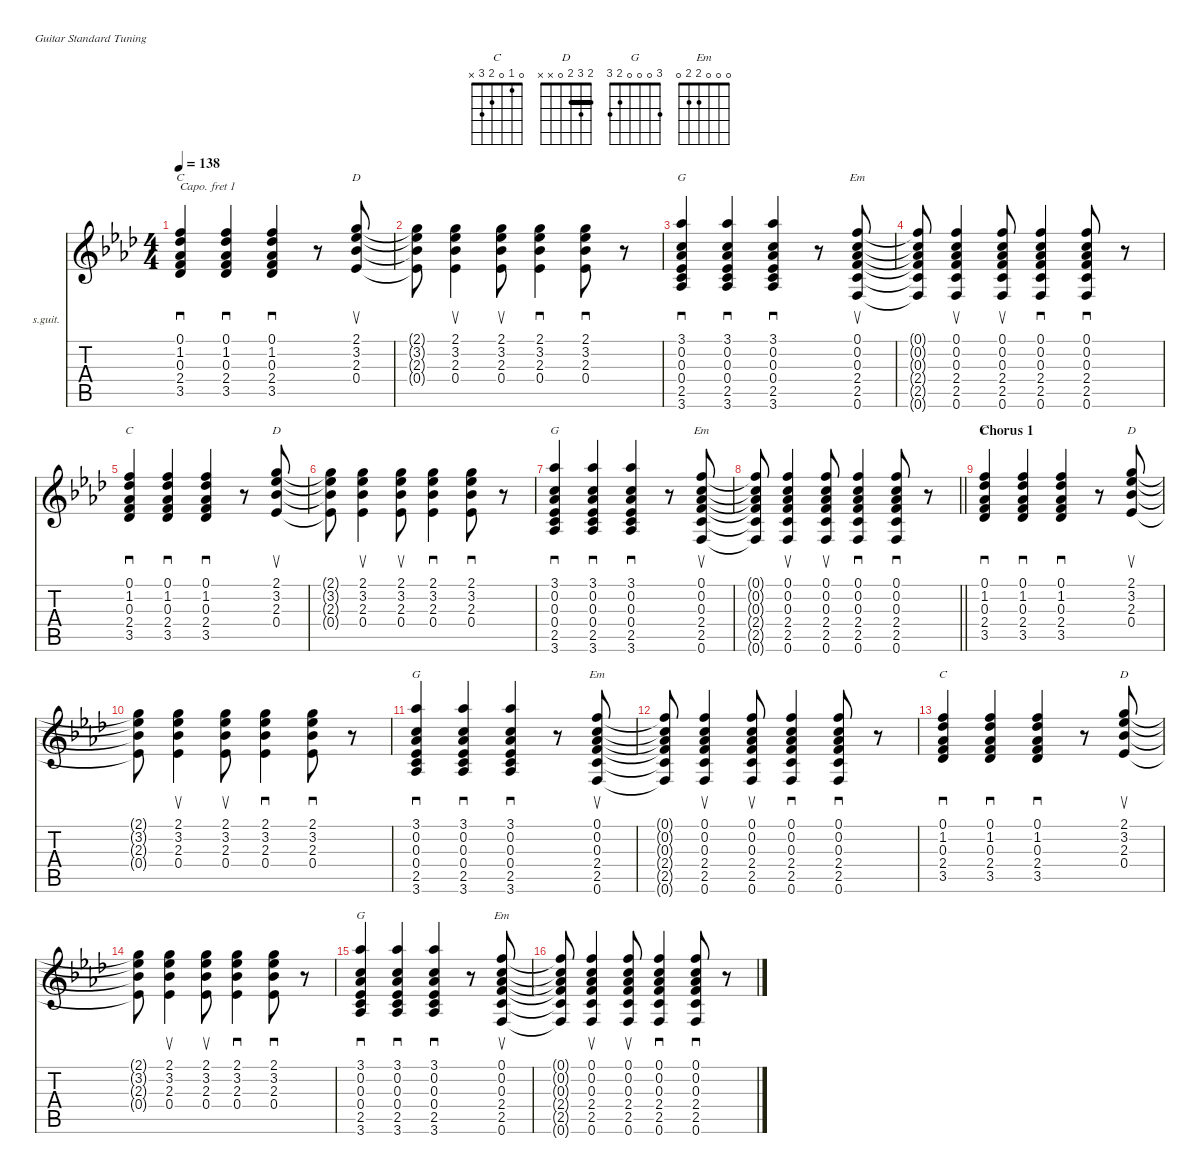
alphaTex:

\defaultSystemsLayout 4
\hideDynamics
\bracketExtendMode nobrackets
\firstSystemTrackNameOrientation horizontal
\otherSystemsTrackNameOrientation horizontal
\track ("cowboy chords 05" "s.guit.") {instrument acousticguitarsteel}
\staff {score tabs}
\capo 1
\tuning (E4 B3 G3 D3 A2 E2)
\chord ("C" 0 1 0 2 3 x) {showfingering false}
\chord ("D" 2 3 2 0 x x) {showfingering false barre 2}
\chord ("G" 3 0 0 0 2 3) {showfingering false}
\chord ("Em" 0 0 0 2 2 0) {showfingering false}
\ts (4 4)
\tempo 138
\clef g2
\ks ab
(3.5{acc b} 2.4{acc forcenatural} 0.3{acc b} 1.2{acc b} 0.1{acc forcenatural}).4{sd ch "C" dy mf beam Up} (3.5{acc b} 2.4{acc forcenatural} 0.3{acc b} 1.2{acc b} 0.1{acc forcenatural}).4{sd beam Up} (3.5{acc b} 2.4{acc forcenatural} 0.3{acc b} 1.2{acc b} 0.1{acc forcenatural}).4{sd beam Up} r.8{beam Up} (0.4{acc b} 2.3{acc b} 3.2{acc b} 2.1{acc forcenatural}).8{su ch "D" beam Down} |
(2.1{t acc forcenatural} 3.2{t acc b} 2.3{t acc b} 0.4{t acc b}).8{beam Down} (0.4{acc b} 2.3{acc b} 3.2{acc b} 2.1{acc forcenatural}).4{su beam Down} (0.4{acc b} 2.3{acc b} 3.2{acc b} 2.1{acc forcenatural}).8{su beam Down} (0.4{acc b} 2.3{acc b} 3.2{acc b} 2.1{acc forcenatural}).4{sd beam Down} (0.4{acc b} 2.3{acc b} 3.2{acc b} 2.1{acc forcenatural}).8{sd beam Down} r.8{beam Down} |
(2.5{acc forcenatural} 0.4{acc b} 0.3{acc b} 0.2{acc forcenatural} 3.1{acc b} 3.6{acc b}).4{sd ch "G" beam Up} (2.5{acc forcenatural} 0.4{acc b} 0.3{acc b} 0.2{acc forcenatural} 3.1{acc b} 3.6{acc b}).4{sd beam Up} (2.5{acc forcenatural} 0.4{acc b} 0.3{acc b} 0.2{acc forcenatural} 3.1{acc b} 3.6{acc b}).4{sd beam Up} r.8{beam Up} (2.4{acc forcenatural} 0.3{acc b} 0.2{acc forcenatural} 0.1{acc forcenatural} 0.6{acc forcenatural} 2.5{acc forcenatural}).8{su ch "Em" beam Up} |
(0.1{t acc forcenatural} 0.2{t acc forcenatural} 0.3{t acc b} 2.4{t acc forcenatural} 0.6{t acc forcenatural} 2.5{t acc forcenatural}).8{beam Up} (2.4{acc forcenatural} 0.3{acc b} 0.2{acc forcenatural} 0.1{acc forcenatural} 0.6{acc forcenatural} 2.5{acc forcenatural}).4{su beam Up} (2.4{acc forcenatural} 0.3{acc b} 0.2{acc forcenatural} 0.1{acc forcenatural} 0.6{acc forcenatural} 2.5{acc forcenatural}).8{su beam Up} (2.4{acc forcenatural} 0.3{acc b} 0.2{acc forcenatural} 0.1{acc forcenatural} 0.6{acc forcenatural} 2.5{acc forcenatural}).4{sd beam Up} (2.4{acc forcenatural} 0.3{acc b} 0.2{acc forcenatural} 0.1{acc forcenatural} 0.6{acc forcenatural} 2.5{acc forcenatural}).8{sd beam Up} r.8{beam Up} |
(3.5{acc b} 2.4{acc forcenatural} 0.3{acc b} 1.2{acc b} 0.1{acc forcenatural}).4{sd ch "C" beam Up} (3.5{acc b} 2.4{acc forcenatural} 0.3{acc b} 1.2{acc b} 0.1{acc forcenatural}).4{sd beam Up} (3.5{acc b} 2.4{acc forcenatural} 0.3{acc b} 1.2{acc b} 0.1{acc forcenatural}).4{sd beam Up} r.8{beam Up} (0.4{acc b} 2.3{acc b} 3.2{acc b} 2.1{acc forcenatural}).8{su ch "D" beam Down} |
(2.1{t acc forcenatural} 3.2{t acc b} 2.3{t acc b} 0.4{t acc b}).8{beam Down} (0.4{acc b} 2.3{acc b} 3.2{acc b} 2.1{acc forcenatural}).4{su beam Down} (0.4{acc b} 2.3{acc b} 3.2{acc b} 2.1{acc forcenatural}).8{su beam Down} (0.4{acc b} 2.3{acc b} 3.2{acc b} 2.1{acc forcenatural}).4{sd beam Down} (0.4{acc b} 2.3{acc b} 3.2{acc b} 2.1{acc forcenatural}).8{sd beam Down} r.8{beam Down} |
(2.5{acc forcenatural} 0.4{acc b} 0.3{acc b} 0.2{acc forcenatural} 3.1{acc b} 3.6{acc b}).4{sd ch "G" beam Up} (2.5{acc forcenatural} 0.4{acc b} 0.3{acc b} 0.2{acc forcenatural} 3.1{acc b} 3.6{acc b}).4{sd beam Up} (2.5{acc forcenatural} 0.4{acc b} 0.3{acc b} 0.2{acc forcenatural} 3.1{acc b} 3.6{acc b}).4{sd beam Up} r.8{beam Up} (2.4{acc forcenatural} 0.3{acc b} 0.2{acc forcenatural} 0.1{acc forcenatural} 0.6{acc forcenatural} 2.5{acc forcenatural}).8{su ch "Em" beam Up} |
\barLineRight lightlight
(0.1{t acc forcenatural} 0.2{t acc forcenatural} 0.3{t acc b} 2.4{t acc forcenatural} 0.6{t acc forcenatural} 2.5{t acc forcenatural}).8{beam Up} (2.4{acc forcenatural} 0.3{acc b} 0.2{acc forcenatural} 0.1{acc forcenatural} 0.6{acc forcenatural} 2.5{acc forcenatural}).4{su beam Up} (2.4{acc forcenatural} 0.3{acc b} 0.2{acc forcenatural} 0.1{acc forcenatural} 0.6{acc forcenatural} 2.5{acc forcenatural}).8{su beam Up} (2.4{acc forcenatural} 0.3{acc b} 0.2{acc forcenatural} 0.1{acc forcenatural} 0.6{acc forcenatural} 2.5{acc forcenatural}).4{sd beam Up} (2.4{acc forcenatural} 0.3{acc b} 0.2{acc forcenatural} 0.1{acc forcenatural} 0.6{acc forcenatural} 2.5{acc forcenatural}).8{sd beam Up} r.8{beam Up} |
\section ("" "Chorus 1")
(3.5{acc b} 2.4{acc forcenatural} 0.3{acc b} 1.2{acc b} 0.1{acc forcenatural}).4{sd ch "C" beam Up} (3.5{acc b} 2.4{acc forcenatural} 0.3{acc b} 1.2{acc b} 0.1{acc forcenatural}).4{sd beam Up} (3.5{acc b} 2.4{acc forcenatural} 0.3{acc b} 1.2{acc b} 0.1{acc forcenatural}).4{sd beam Up} r.8{beam Up} (0.4{acc b} 2.3{acc b} 3.2{acc b} 2.1{acc forcenatural}).8{su ch "D" beam Down} |
(2.1{t acc forcenatural} 3.2{t acc b} 2.3{t acc b} 0.4{t acc b}).8{beam Down} (0.4{acc b} 2.3{acc b} 3.2{acc b} 2.1{acc forcenatural}).4{su beam Down} (0.4{acc b} 2.3{acc b} 3.2{acc b} 2.1{acc forcenatural}).8{su beam Down} (0.4{acc b} 2.3{acc b} 3.2{acc b} 2.1{acc forcenatural}).4{sd beam Down} (0.4{acc b} 2.3{acc b} 3.2{acc b} 2.1{acc forcenatural}).8{sd beam Down} r.8{beam Down} |
(2.5{acc forcenatural} 0.4{acc b} 0.3{acc b} 0.2{acc forcenatural} 3.1{acc b} 3.6{acc b}).4{sd ch "G" beam Up} (2.5{acc forcenatural} 0.4{acc b} 0.3{acc b} 0.2{acc forcenatural} 3.1{acc b} 3.6{acc b}).4{sd beam Up} (2.5{acc forcenatural} 0.4{acc b} 0.3{acc b} 0.2{acc forcenatural} 3.1{acc b} 3.6{acc b}).4{sd beam Up} r.8{beam Up} (2.4{acc forcenatural} 0.3{acc b} 0.2{acc forcenatural} 0.1{acc forcenatural} 0.6{acc forcenatural} 2.5{acc forcenatural}).8{su ch "Em" beam Up} |
(0.1{t acc forcenatural} 0.2{t acc forcenatural} 0.3{t acc b} 2.4{t acc forcenatural} 0.6{t acc forcenatural} 2.5{t acc forcenatural}).8{beam Up} (2.4{acc forcenatural} 0.3{acc b} 0.2{acc forcenatural} 0.1{acc forcenatural} 0.6{acc forcenatural} 2.5{acc forcenatural}).4{su beam Up} (2.4{acc forcenatural} 0.3{acc b} 0.2{acc forcenatural} 0.1{acc forcenatural} 0.6{acc forcenatural} 2.5{acc forcenatural}).8{su beam Up} (2.4{acc forcenatural} 0.3{acc b} 0.2{acc forcenatural} 0.1{acc forcenatural} 0.6{acc forcenatural} 2.5{acc forcenatural}).4{sd beam Up} (2.4{acc forcenatural} 0.3{acc b} 0.2{acc forcenatural} 0.1{acc forcenatural} 0.6{acc forcenatural} 2.5{acc forcenatural}).8{sd beam Up} r.8{beam Up} |
(3.5{acc b} 2.4{acc forcenatural} 0.3{acc b} 1.2{acc b} 0.1{acc forcenatural}).4{sd ch "C" beam Up} (3.5{acc b} 2.4{acc forcenatural} 0.3{acc b} 1.2{acc b} 0.1{acc forcenatural}).4{sd beam Up} (3.5{acc b} 2.4{acc forcenatural} 0.3{acc b} 1.2{acc b} 0.1{acc forcenatural}).4{sd beam Up} r.8{beam Up} (0.4{acc b} 2.3{acc b} 3.2{acc b} 2.1{acc forcenatural}).8{su ch "D" beam Down} |
(2.1{t acc forcenatural} 3.2{t acc b} 2.3{t acc b} 0.4{t acc b}).8{beam Down} (0.4{acc b} 2.3{acc b} 3.2{acc b} 2.1{acc forcenatural}).4{su beam Down} (0.4{acc b} 2.3{acc b} 3.2{acc b} 2.1{acc forcenatural}).8{su beam Down} (0.4{acc b} 2.3{acc b} 3.2{acc b} 2.1{acc forcenatural}).4{sd beam Down} (0.4{acc b} 2.3{acc b} 3.2{acc b} 2.1{acc forcenatural}).8{sd beam Down} r.8{beam Down} |
(2.5{acc forcenatural} 0.4{acc b} 0.3{acc b} 0.2{acc forcenatural} 3.1{acc b} 3.6{acc b}).4{sd ch "G" beam Up} (2.5{acc forcenatural} 0.4{acc b} 0.3{acc b} 0.2{acc forcenatural} 3.1{acc b} 3.6{acc b}).4{sd beam Up} (2.5{acc forcenatural} 0.4{acc b} 0.3{acc b} 0.2{acc forcenatural} 3.1{acc b} 3.6{acc b}).4{sd beam Up} r.8{beam Up} (2.4{acc forcenatural} 0.3{acc b} 0.2{acc forcenatural} 0.1{acc forcenatural} 0.6{acc forcenatural} 2.5{acc forcenatural}).8{su ch "Em" beam Up} |
(0.1{t acc forcenatural} 0.2{t acc forcenatural} 0.3{t acc b} 2.4{t acc forcenatural} 0.6{t acc forcenatural} 2.5{t acc forcenatural}).8{beam Up} (2.4{acc forcenatural} 0.3{acc b} 0.2{acc forcenatural} 0.1{acc forcenatural} 0.6{acc forcenatural} 2.5{acc forcenatural}).4{su beam Up} (2.4{acc forcenatural} 0.3{acc b} 0.2{acc forcenatural} 0.1{acc forcenatural} 0.6{acc forcenatural} 2.5{acc forcenatural}).8{su beam Up} (2.4{acc forcenatural} 0.3{acc b} 0.2{acc forcenatural} 0.1{acc forcenatural} 0.6{acc forcenatural} 2.5{acc forcenatural}).4{sd beam Up} (2.4{acc forcenatural} 0.3{acc b} 0.2{acc forcenatural} 0.1{acc forcenatural} 0.6{acc forcenatural} 2.5{acc forcenatural}).8{sd beam Up} r.8{beam Up}
